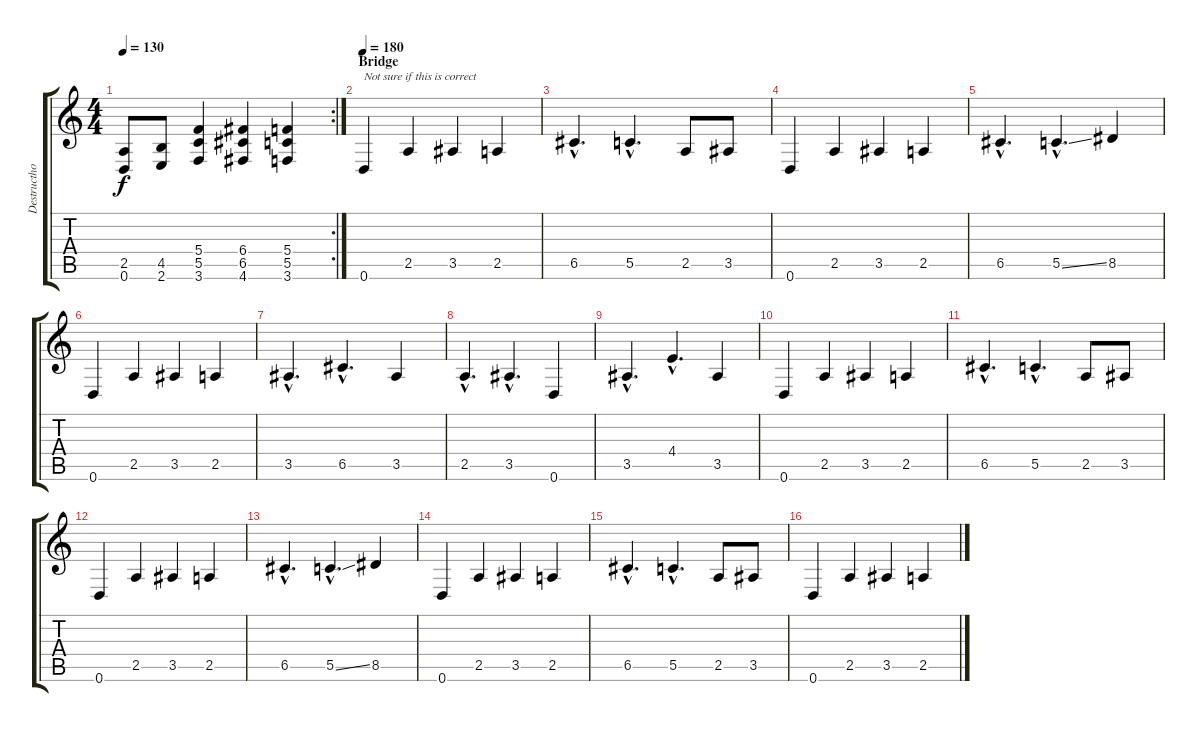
\track ("Destructhor" "Destructho") {instrument overdrivenguitar}
\staff {score tabs}
\tuning (D4 A3 F3 C3 G2 D2) {hide}
\rc 2
\ts (4 4)
\tempo 130
\clef g2
\ks c
(2.5 0.6).8{dy f} (4.5 2.6).8 (5.4 5.5 3.6).4 (6.4 6.5 4.6).4 (5.4 5.5 3.6).4 |
\section ("" "Bridge")
\tempo 180
0.6.4{txt "Not sure if this is correct"} 2.5.4 3.5.4 2.5.4 |
6.5{hac}.4{d} 5.5{hac}.4{d} 2.5.8 3.5.8 |
0.6.4 2.5.4 3.5.4 2.5.4 |
6.5{hac}.4{d} 5.5{ss hac}.4{d} 8.5.4 |
0.6.4 2.5.4 3.5.4 2.5.4 |
3.5{hac}.4{d} 6.5{hac}.4{d} 3.5.4 |
2.5{hac}.4{d} 3.5{hac}.4{d} 0.6.4 |
3.5{hac}.4{d} 4.4{hac}.4{d} 3.5.4 |
0.6.4 2.5.4 3.5.4 2.5.4 |
6.5{hac}.4{d} 5.5{hac}.4{d} 2.5.8 3.5.8 |
0.6.4 2.5.4 3.5.4 2.5.4 |
6.5{hac}.4{d} 5.5{ss hac}.4{d} 8.5.4 |
0.6.4 2.5.4 3.5.4 2.5.4 |
6.5{hac}.4{d} 5.5{hac}.4{d} 2.5.8 3.5.8 |
0.6.4 2.5.4 3.5.4 2.5.4
